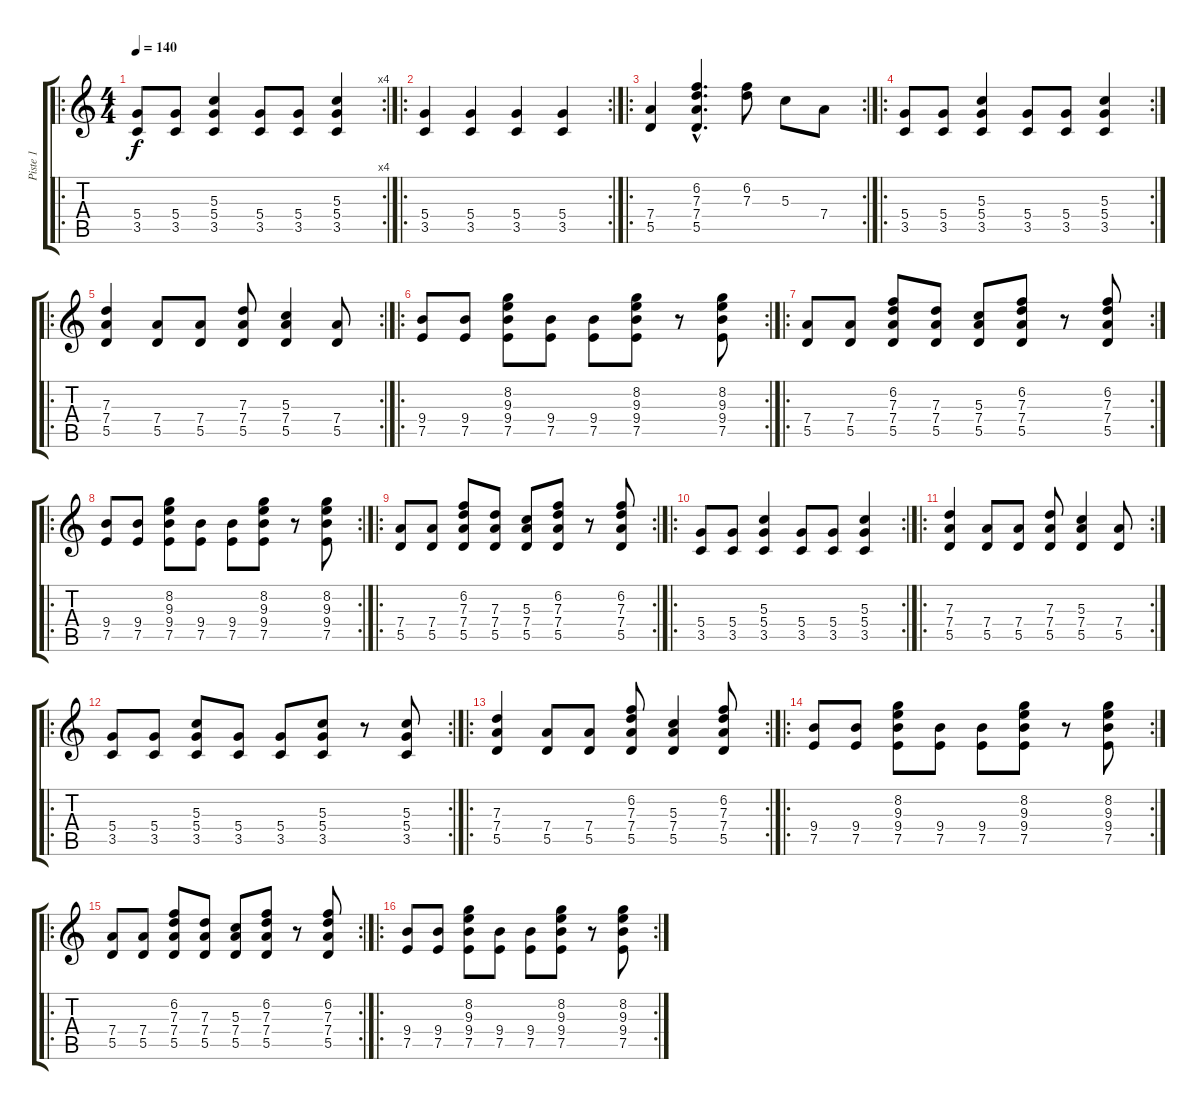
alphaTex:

\track ("Piste 1" "Piste 1") {instrument distortionguitar}
\staff {score tabs}
\tuning (E4 B3 G3 D3 A2 E2) {hide}
\ro
\rc 4
\ts (4 4)
\tempo 140
\clef g2
\ks c
(5.4 3.5).8{dy f instrument distortionguitar} (5.4 3.5).8 (5.3 5.4 3.5).4 (5.4 3.5).8 (5.4 3.5).8 (5.3 5.4 3.5).4 |
\ro
\rc 2
(5.4 3.5).4 (5.4 3.5).4 (5.4 3.5).4 (5.4 3.5).4 |
\ro
\rc 2
(7.4 5.5).4 (6.2{hac} 7.3{hac} 7.4{hac} 5.5{hac}).4{d} (6.2 7.3).8 5.3.8 7.4.8 |
\ro
\rc 2
(5.4 3.5).8 (5.4 3.5).8 (5.3 5.4 3.5).4 (5.4 3.5).8 (5.4 3.5).8 (5.3 5.4 3.5).4 |
\ro
\rc 2
(7.3 7.4 5.5).4 (7.4 5.5).8 (7.4 5.5).8 (7.3 7.4 5.5).8 (5.3 7.4 5.5).4 (7.4 5.5).8 |
\ro
\rc 2
(9.4 7.5).8 (9.4 7.5).8 (8.2 9.3 9.4 7.5).8 (9.4 7.5).8 (9.4 7.5).8 (8.2 9.3 9.4 7.5).8 r.8 (8.2 9.3 9.4 7.5).8 |
\ro
\rc 2
(7.4 5.5).8 (7.4 5.5).8 (6.2 7.3 7.4 5.5).8 (7.3 7.4 5.5).8 (5.3 7.4 5.5).8 (6.2 7.3 7.4 5.5).8 r.8 (6.2 7.3 7.4 5.5).8 |
\ro
\rc 2
(9.4 7.5).8 (9.4 7.5).8 (8.2 9.3 9.4 7.5).8 (9.4 7.5).8 (9.4 7.5).8 (8.2 9.3 9.4 7.5).8 r.8 (8.2 9.3 9.4 7.5).8 |
\ro
\rc 2
(7.4 5.5).8 (7.4 5.5).8 (6.2 7.3 7.4 5.5).8 (7.3 7.4 5.5).8 (5.3 7.4 5.5).8 (6.2 7.3 7.4 5.5).8 r.8 (6.2 7.3 7.4 5.5).8 |
\ro
\rc 2
(5.4 3.5).8 (5.4 3.5).8 (5.3 5.4 3.5).4 (5.4 3.5).8 (5.4 3.5).8 (5.3 5.4 3.5).4 |
\ro
\rc 2
(7.3 7.4 5.5).4 (7.4 5.5).8 (7.4 5.5).8 (7.3 7.4 5.5).8 (5.3 7.4 5.5).4 (7.4 5.5).8 |
\ro
\rc 2
(5.4 3.5).8 (5.4 3.5).8 (5.3 5.4 3.5).8 (5.4 3.5).8 (5.4 3.5).8 (5.3 5.4 3.5).8 r.8 (5.3 5.4 3.5).8 |
\ro
\rc 2
(7.3 7.4 5.5).4 (7.4 5.5).8 (7.4 5.5).8 (6.2 7.3 7.4 5.5).8 (5.3 7.4 5.5).4 (6.2 7.3 7.4 5.5).8 |
\ro
\rc 2
(9.4 7.5).8 (9.4 7.5).8 (8.2 9.3 9.4 7.5).8 (9.4 7.5).8 (9.4 7.5).8 (8.2 9.3 9.4 7.5).8 r.8 (8.2 9.3 9.4 7.5).8 |
\ro
\rc 2
(7.4 5.5).8 (7.4 5.5).8 (6.2 7.3 7.4 5.5).8 (7.3 7.4 5.5).8 (5.3 7.4 5.5).8 (6.2 7.3 7.4 5.5).8 r.8 (6.2 7.3 7.4 5.5).8 |
\ro
\rc 2
(9.4 7.5).8 (9.4 7.5).8 (8.2 9.3 9.4 7.5).8 (9.4 7.5).8 (9.4 7.5).8 (8.2 9.3 9.4 7.5).8 r.8 (8.2 9.3 9.4 7.5).8
